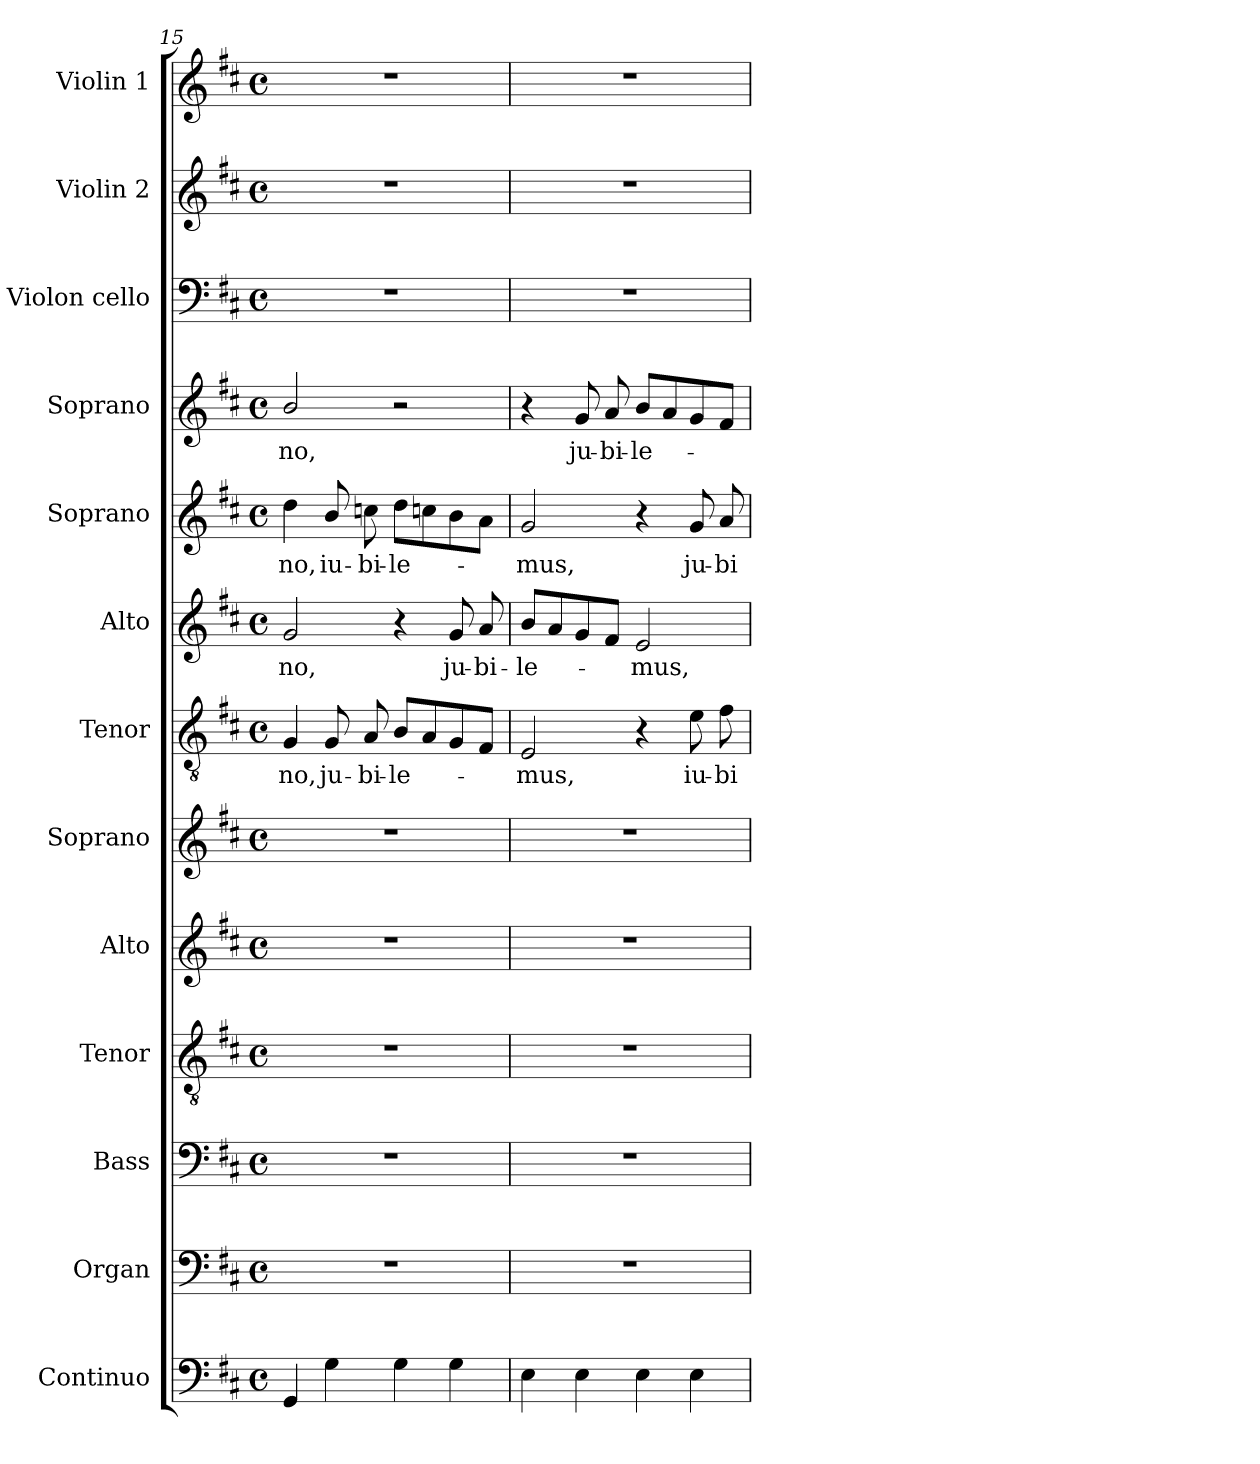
**kern	**kern	**kern	**kern	**kern	**kern	**kern	**text	**kern	**text	**kern	**text	**kern	**text	**kern	**kern	**kern
*part13	*part12	*part11	*part10	*part9	*part8	*part7	*part7	*part6	*part6	*part5	*part5	*part4	*part4	*part3	*part2	*part1
*staff13	*staff12	*staff11	*staff10	*staff9	*staff8	*staff7	*staff7	*staff6	*staff6	*staff5	*staff5	*staff4	*staff4	*staff3	*staff2	*staff1
*I"Continuo	*I"Organ	*I"Bass	*I"Tenor	*I"Alto	*I"Soprano	*I"Tenor	*	*I"Alto	*	*I"Soprano	*	*I"Soprano	*	*I"Violon cello	*I"Violin 2	*I"Violin 1
*I'Cont.	*I'Org.	*I'B.	*I'T.	*I'A.	*I'S.	*I'T.	*	*I'A.	*	*I'S.	*	*I'S.	*	*I'Vc.	*I'Vln. 2	*I'Vln. 1
*clefF4	*clefF4	*clefF4	*clefGv2	*clefG2	*clefG2	*clefGv2	*	*clefG2	*	*clefG2	*	*clefG2	*	*clefF4	*clefG2	*clefG2
*	*	*	*ITrd7c12	*	*	*ITrd7c12	*	*	*	*	*	*	*	*	*	*
*k[f#c#]	*k[f#c#]	*k[f#c#]	*k[f#c#]	*k[f#c#]	*k[f#c#]	*k[f#c#]	*	*k[f#c#]	*	*k[f#c#]	*	*k[f#c#]	*	*k[f#c#]	*k[f#c#]	*k[f#c#]
*D:	*D:	*D:	*D:	*D:	*D:	*D:	*	*D:	*	*D:	*	*D:	*	*D:	*D:	*D:
*M4/4	*M4/4	*M4/4	*M4/4	*M4/4	*M4/4	*M4/4	*	*M4/4	*	*M4/4	*	*M4/4	*	*M4/4	*M4/4	*M4/4
*met(c)	*met(c)	*met(c)	*met(c)	*met(c)	*met(c)	*met(c)	*	*met(c)	*	*met(c)	*	*met(c)	*	*met(c)	*met(c)	*met(c)
=15	=15	=15	=15	=15	=15	=15	=15	=15	=15	=15	=15	=15	=15	=15	=15	=15
!	!	!	!	!	!	!	!LO:LY:b:color=#000000	!	!	!	!	!	!	!	!	!
!	!	!	!	!	!	!	!	!	!LO:LY:b:color=#000000	!	!	!	!	!	!	!
!	!	!	!	!	!	!	!	!	!	!	!LO:LY:b:color=#000000	!	!	!	!	!
!	!	!	!	!	!	!	!	!	!	!	!	!	!LO:LY:b:color=#000000	!	!	!
4GGi/	1r	1r	1r	1r	1r	4GGi/	-no,	2gi/	-no,	4ddi\	-no,	2bi/	-no,	1r	1r	1r
!	!	!	!	!	!	!	!LO:LY:b:color=#000000	!	!	!	!	!	!	!	!	!
!	!	!	!	!	!	!	!	!	!	!	!LO:LY:b:color=#000000	!	!	!	!	!
4Gi\	.	.	.	.	.	8GGi/	ju-	.	.	8bi/	iu-	.	.	.	.	.
!	!	!	!	!	!	!	!LO:LY:b:color=#000000	!	!	!	!	!	!	!	!	!
!	!	!	!	!	!	!	!	!	!	!	!LO:LY:b:color=#000000	!	!	!	!	!
.	.	.	.	.	.	8AAi/	-bi-	.	.	8ccni\	-bi-	.	.	.	.	.
!	!	!	!	!	!	!	!LO:LY:b:color=#000000	!	!	!	!	!	!	!	!	!
!	!	!	!	!	!	!	!	!	!	!	!LO:LY:b:color=#000000	!	!	!	!	!
4Gi\	.	.	.	.	.	8BBi/L	-le-	4r	.	8ddi\L	-le-	2r	.	.	.	.
.	.	.	.	.	.	8AAi/	.	.	.	8ccni\	.	.	.	.	.	.
!	!	!	!	!	!	!	!	!	!LO:LY:b:color=#000000	!	!	!	!	!	!	!
4Gi\	.	.	.	.	.	8GGi/	.	8gi/	ju-	8bi\	.	.	.	.	.	.
!	!	!	!	!	!	!	!	!	!LO:LY:b:color=#000000	!	!	!	!	!	!	!
.	.	.	.	.	.	8FF#i/J	.	8ai/	-bi-	8ai\J	.	.	.	.	.	.
=16	=16	=16	=16	=16	=16	=16	=16	=16	=16	=16	=16	=16	=16	=16	=16	=16
!	!	!	!	!	!	!	!LO:LY:b:color=#000000	!	!	!	!	!	!	!	!	!
!	!	!	!	!	!	!	!	!	!LO:LY:b:color=#000000	!	!	!	!	!	!	!
!	!	!	!	!	!	!	!	!	!	!	!LO:LY:b:color=#000000	!	!	!	!	!
4Ei\	1r	1r	1r	1r	1r	2EEi/	-mus,	8bi/L	-le-	2gi/	-mus,	4r	.	1r	1r	1r
.	.	.	.	.	.	.	.	8ai/	.	.	.	.	.	.	.	.
!	!	!	!	!	!	!	!	!	!	!	!	!	!LO:LY:b:color=#000000	!	!	!
4Ei\	.	.	.	.	.	.	.	8gi/	.	.	.	8gi/	ju-	.	.	.
!	!	!	!	!	!	!	!	!	!	!	!	!	!LO:LY:b:color=#000000	!	!	!
.	.	.	.	.	.	.	.	8f#i/J	.	.	.	8ai/	-bi-	.	.	.
!	!	!	!	!	!	!	!	!	!LO:LY:b:color=#000000	!	!	!	!	!	!	!
!	!	!	!	!	!	!	!	!	!	!	!	!	!LO:LY:b:color=#000000	!	!	!
4Ei\	.	.	.	.	.	4r	.	2ei/	-mus,	4r	.	8bi/L	-le-	.	.	.
.	.	.	.	.	.	.	.	.	.	.	.	8ai/	.	.	.	.
!	!	!	!	!	!	!	!LO:LY:b:color=#000000	!	!	!	!	!	!	!	!	!
!	!	!	!	!	!	!	!	!	!	!	!LO:LY:b:color=#000000	!	!	!	!	!
4Ei\	.	.	.	.	.	8Ei\	iu-	.	.	8gi/	ju-	8gi/	.	.	.	.
!	!	!	!	!	!	!	!LO:LY:b:color=#000000	!	!	!	!	!	!	!	!	!
!	!	!	!	!	!	!	!	!	!	!	!LO:LY:b:color=#000000	!	!	!	!	!
.	.	.	.	.	.	8F#i\	-bi-	.	.	8ai/	-bi-	8f#i/J	.	.	.	.
=	=	=	=	=	=	=	=	=	=	=	=	=	=	=	=	=
*-	*-	*-	*-	*-	*-	*-	*-	*-	*-	*-	*-	*-	*-	*-	*-	*-
